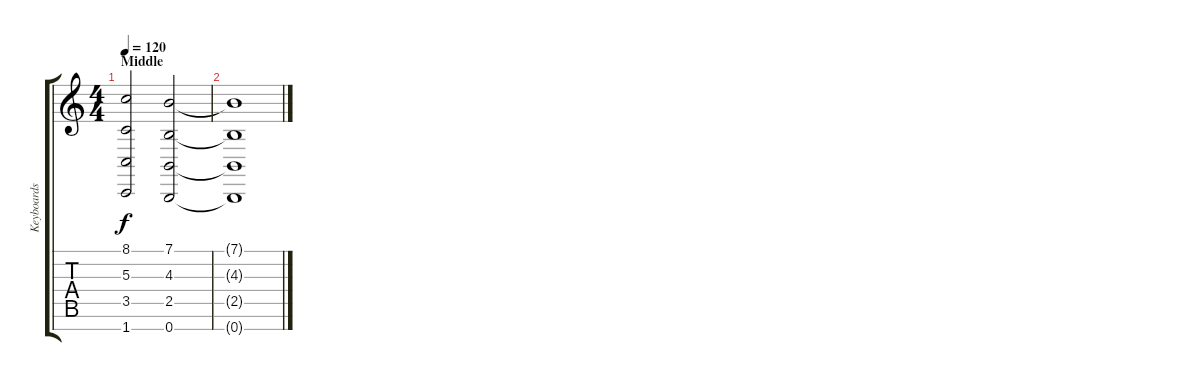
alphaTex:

\track ("Keyboards" "Keyboards") {instrument choiraahs}
\staff {score tabs}
\tuning (E4 B3 G3 D3 A2 E2 B1) {hide}
\ts (4 4)
\section ("" "Middle")
\tempo 120
\clef g2
\ks c
(8.1 5.3 3.5 1.7).2{dy f} (7.1 4.3 2.5 0.7).2{volume 4} |
(7.1{t} 4.3{t} 2.5{t} 0.7{t}).1
